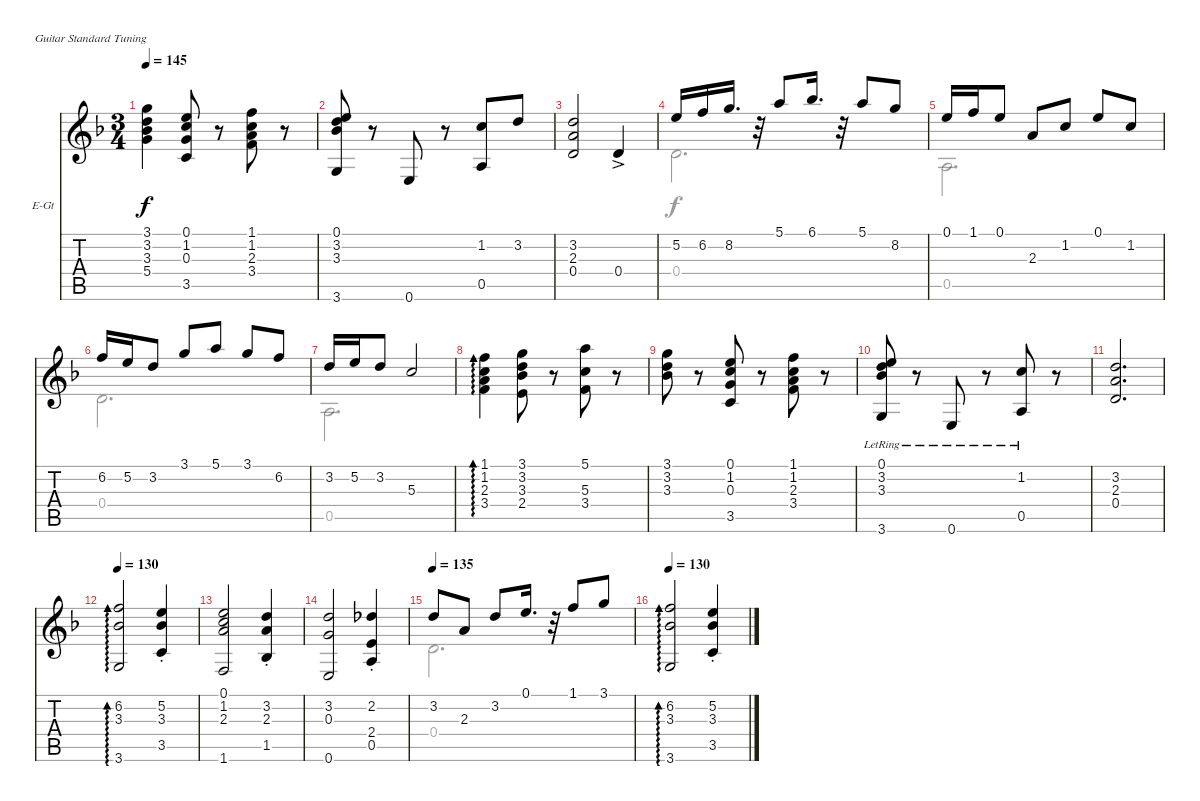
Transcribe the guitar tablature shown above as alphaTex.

\defaultSystemsLayout 4
\bracketExtendMode nobrackets
\firstSystemTrackNameOrientation horizontal
\otherSystemsTrackNameOrientation horizontal
\track ("Jazz Guitar" "E-Gt") {instrument electricguitarjazz}
\staff {score tabs}
\tuning (E4 B3 G3 D3 A2 E2)
\voice
\ts (3 4)
\tempo 145
\clef g2
\ks dminor
(3.1 3.3 3.2 5.4).4{dy f} (1.2 0.1 0.3 3.5).8 r.8 (1.1 1.2 2.3 3.4).8 r.8 |
(3.3 0.1 3.2 3.6).8 r.8 0.6.8 r.8 (1.2 0.5).8 3.2.8 |
(3.2 0.4 2.3).2 0.4{ac}.4 |
5.2.16 6.2.16 8.2.16{d} r.32 5.1.8 6.1.16{d} r.32 5.1.8 8.2.8 |
0.1.16 1.1.16 0.1.8 2.3.8 1.2.8 0.1.8 1.2.8 |
6.2.16 5.2.16 3.2.8 3.1.8 5.1.8 3.1.8 6.2.8 |
3.2.16 5.2.16 3.2.8 5.3.2 |
(3.4 2.3 1.2 1.1).4{ad 0} (3.1 3.2 3.3 2.4).8 r.8 (5.1 5.3 3.4).8 r.8 |
(3.2 3.3 3.1).8 r.8 (3.5 1.2 0.1 0.3).8 r.8 (3.4 2.3 1.2 1.1).8 r.8 |
(3.3{lr} 0.1{lr} 3.2{lr} 3.6{lr}).8 r.8 0.6{lr}.8 r.8 (1.2{lr} 0.5{lr}).8 r.8 |
(3.2 0.4 2.3).2{d} |
\tempo 130
(3.6 3.3 6.2).2{ad 0} (5.2{st} 3.5{st} 3.3{st}).4 |
(1.6 0.1 1.2 2.3).2 (3.2{st} 1.5{st} 2.3{st}).4 |
(0.6 3.2 0.3).2 (0.5{st} 2.2{st} 2.4{st}).4 |
\tempo 135
3.2.8 2.3.8 3.2.8 0.1.16{d} r.32 1.1.8 3.1.8 |
\tempo 130
(3.6 3.3 6.2).2{ad 0} (5.2{st} 3.5{st} 3.3{st}).4
\voice
\clef g2
\ottava regular
\simile none
\ks dminor
|
|
|
0.4.2{d} |
0.5.2{d} |
0.4.2{d} |
0.5.2{d} |
|
|
|
|
|
|
|
0.4.2{d} |
